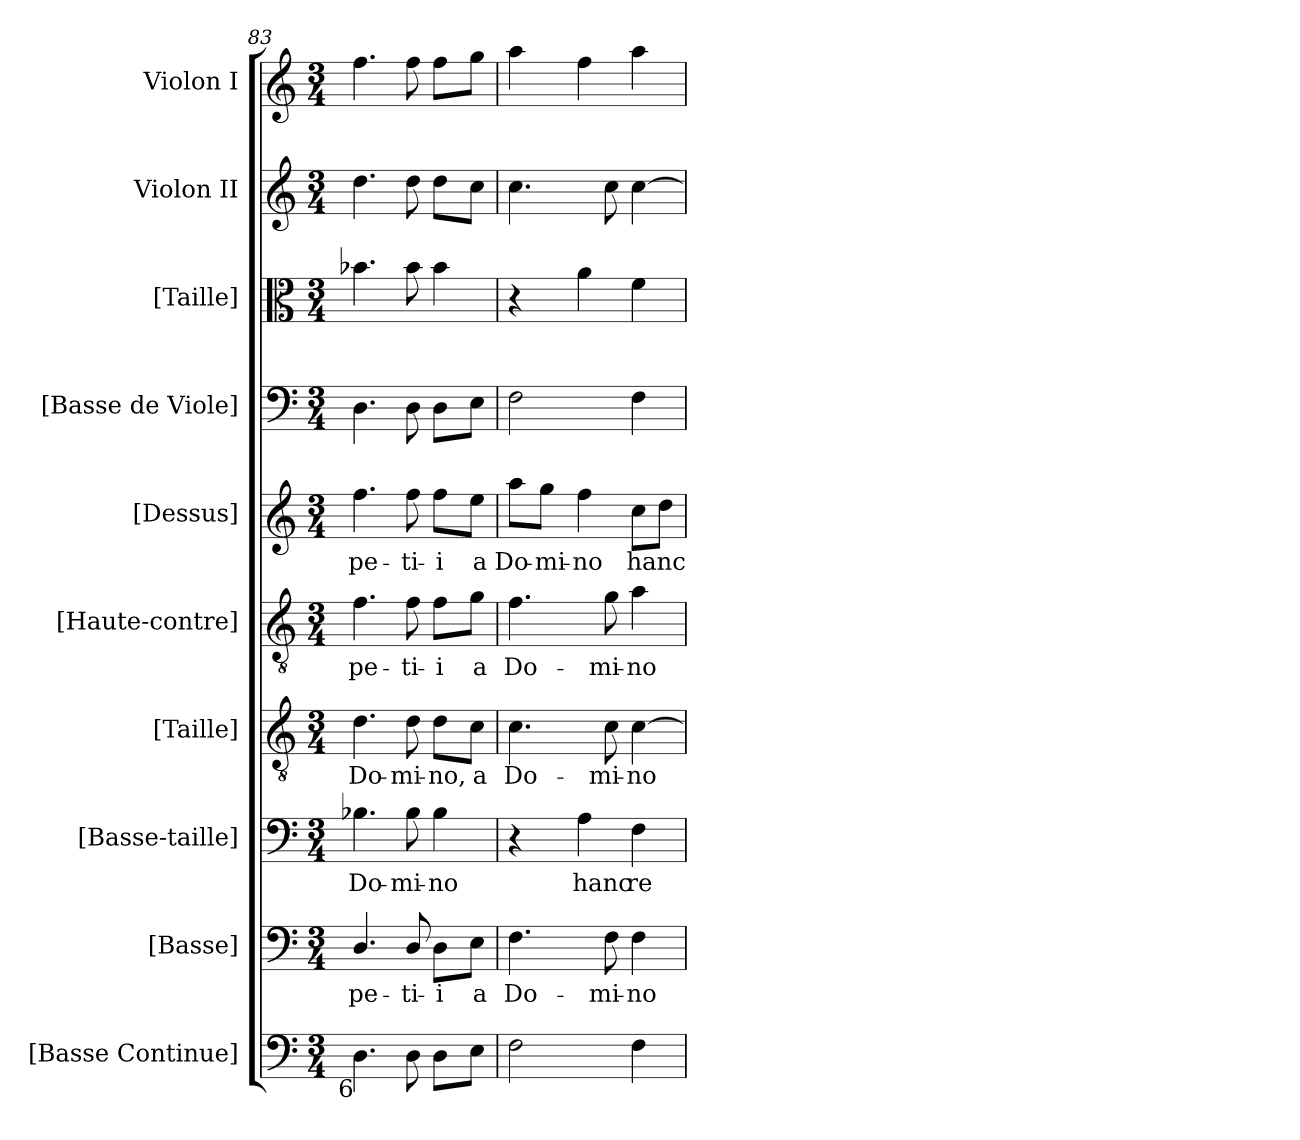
**kern	**kern	**text	**kern	**text	**kern	**text	**kern	**text	**kern	**text	**kern	**kern	**kern	**kern
*part10	*part9	*part9	*part8	*part8	*part7	*part7	*part6	*part6	*part5	*part5	*part4	*part3	*part2	*part1
*staff10	*staff9	*staff9	*staff8	*staff8	*staff7	*staff7	*staff6	*staff6	*staff5	*staff5	*staff4	*staff3	*staff2	*staff1
*I"[Basse Continue]	*I"[Basse]	*	*I"[Basse-taille]	*	*I"[Taille]	*	*I"[Haute-contre]	*	*I"[Dessus]	*	*I"[Basse de Viole]	*I"[Taille]	*I"Violon II	*I"Violon I
*I'B.c.	*I'B.	*	*I'B.t.	*	*I'T.	*	*I'H.C.	*	*I'D.	*	*	*	*I'Vln. II	*I'Vln. I
*clefF4	*clefF4	*	*clefF4	*	*clefGv2	*	*clefGv2	*	*clefG2	*	*clefF4	*clefC3	*clefG2	*clefG2
*	*	*	*	*	*ITrd7c12	*	*ITrd7c12	*	*	*	*	*	*	*
*k[]	*k[]	*	*k[]	*	*k[]	*	*k[]	*	*k[]	*	*k[]	*k[]	*k[]	*k[]
*M3/4	*M3/4	*	*M3/4	*	*M3/4	*	*M3/4	*	*M3/4	*	*M3/4	*M3/4	*M3/4	*M3/4
=83	=83	=83	=83	=83	=83	=83	=83	=83	=83	=83	=83	=83	=83	=83
!	!	!LO:LY:b:color=#000000	!	!	!	!	!	!	!	!	!	!	!	!
!	!	!	!	!LO:LY:b:color=#000000	!	!	!	!	!	!	!	!	!	!
!	!	!	!	!	!	!LO:LY:b:color=#000000	!	!	!	!	!	!	!	!
!	!	!	!	!	!	!	!	!LO:LY:b:color=#000000	!	!	!	!	!	!
!LO:TX:b:rj:t=6	!	!	!	!	!	!	!	!	!	!	!	!	!	!
!	!	!	!	!	!	!	!	!	!	!LO:LY:b:color=#000000	!	!	!	!
4.Di\	4.Di/	pe-	4.B-Xi\	Do-	4.Di\	Do-	4.Fi\	pe-	4.ffi\	pe-	4.Di\	4.b-Xi\	4.ddi\	4.ffi\
!	!	!LO:LY:b:color=#000000	!	!	!	!	!	!	!	!	!	!	!	!
!	!	!	!	!LO:LY:b:color=#000000	!	!	!	!	!	!	!	!	!	!
!	!	!	!	!	!	!LO:LY:b:color=#000000	!	!	!	!	!	!	!	!
!	!	!	!	!	!	!	!	!LO:LY:b:color=#000000	!	!	!	!	!	!
!	!	!	!	!	!	!	!	!	!	!LO:LY:b:color=#000000	!	!	!	!
8Di\	8Di/	-ti-	8B-i\	-mi-	8Di\	-mi-	8Fi\	-ti-	8ffi\	-ti-	8Di\	8b-i\	8ddi\	8ffi\
!	!	!LO:LY:b:color=#000000	!	!	!	!	!	!	!	!	!	!	!	!
!	!	!	!	!LO:LY:b:color=#000000	!	!	!	!	!	!	!	!	!	!
!	!	!	!	!	!	!LO:LY:b:color=#000000	!	!	!	!	!	!	!	!
!	!	!	!	!	!	!	!	!LO:LY:b:color=#000000	!	!	!	!	!	!
!	!	!	!	!	!	!	!	!	!	!LO:LY:b:color=#000000	!	!	!	!
8Di\L	8Di\L	-i	4B-i\	-no	8Di\L	-no,	8Fi\L	-i	8ffi\L	-i	8Di\L	4b-i\	8ddi\L	8ffi\L
!	!	!LO:LY:b:color=#000000	!	!	!	!	!	!	!	!	!	!	!	!
!	!	!	!	!	!	!LO:LY:b:color=#000000	!	!	!	!	!	!	!	!
!	!	!	!	!	!	!	!	!LO:LY:b:color=#000000	!	!	!	!	!	!
!	!	!	!	!	!	!	!	!	!	!LO:LY:b:color=#000000	!	!	!	!
8Ei\J	8Ei\J	a	.	.	8Ci\J	a	8Gi\J	a	8eei\J	a	8Ei\J	.	8cci\J	8ggi\J
=84	=84	=84	=84	=84	=84	=84	=84	=84	=84	=84	=84	=84	=84	=84
!	!	!LO:LY:b:color=#000000	!	!	!	!	!	!	!	!	!	!	!	!
!	!	!	!	!	!	!LO:LY:b:color=#000000	!	!	!	!	!	!	!	!
!	!	!	!	!	!	!	!	!LO:LY:b:color=#000000	!	!	!	!	!	!
!	!	!	!	!	!	!	!	!	!	!LO:LY:b:color=#000000	!	!	!	!
2Fi\	4.Fi\	Do-	4r	.	4.Ci\	Do-	4.Fi\	Do-	8aai\L	Do-	2Fi\	4r	4.cci\	4aai\
!	!	!	!	!	!	!	!	!	!	!LO:LY:b:color=#000000	!	!	!	!
.	.	.	.	.	.	.	.	.	8ggi\J	-mi-	.	.	.	.
!	!	!	!	!LO:LY:b:color=#000000	!	!	!	!	!	!	!	!	!	!
!	!	!	!	!	!	!	!	!	!	!LO:LY:b:color=#000000	!	!	!	!
.	.	.	4Ai\	hanc	.	.	.	.	4ffi\	-no	.	4ai\	.	4ffi\
!	!	!LO:LY:b:color=#000000	!	!	!	!	!	!	!	!	!	!	!	!
!	!	!	!	!	!	!LO:LY:b:color=#000000	!	!	!	!	!	!	!	!
!	!	!	!	!	!	!	!	!LO:LY:b:color=#000000	!	!	!	!	!	!
.	8Fi\	-mi-	.	.	8Ci\	-mi-	8Gi\	-mi-	.	.	.	.	8cci\	.
!	!	!LO:LY:b:color=#000000	!	!	!	!	!	!	!	!	!	!	!	!
!	!	!	!	!LO:LY:b:color=#000000	!	!	!	!	!	!	!	!	!	!
!	!	!	!	!	!	!LO:LY:b:color=#000000	!	!	!	!	!	!	!	!
!	!	!	!	!	!	!	!	!LO:LY:b:color=#000000	!	!	!	!	!	!
!	!	!	!	!	!	!	!	!	!	!LO:LY:b:color=#000000	!	!	!	!
4Fi\	4Fi\	-no	4Fi\	re-	[4Ci\	-no	4Ai\	-no	8cci\L	hanc	4Fi\	4fi\	[4cci\	4aai\
.	.	.	.	.	.	.	.	.	8ddi\J	.	.	.	.	.
=	=	=	=	=	=	=	=	=	=	=	=	=	=	=
*-	*-	*-	*-	*-	*-	*-	*-	*-	*-	*-	*-	*-	*-	*-
